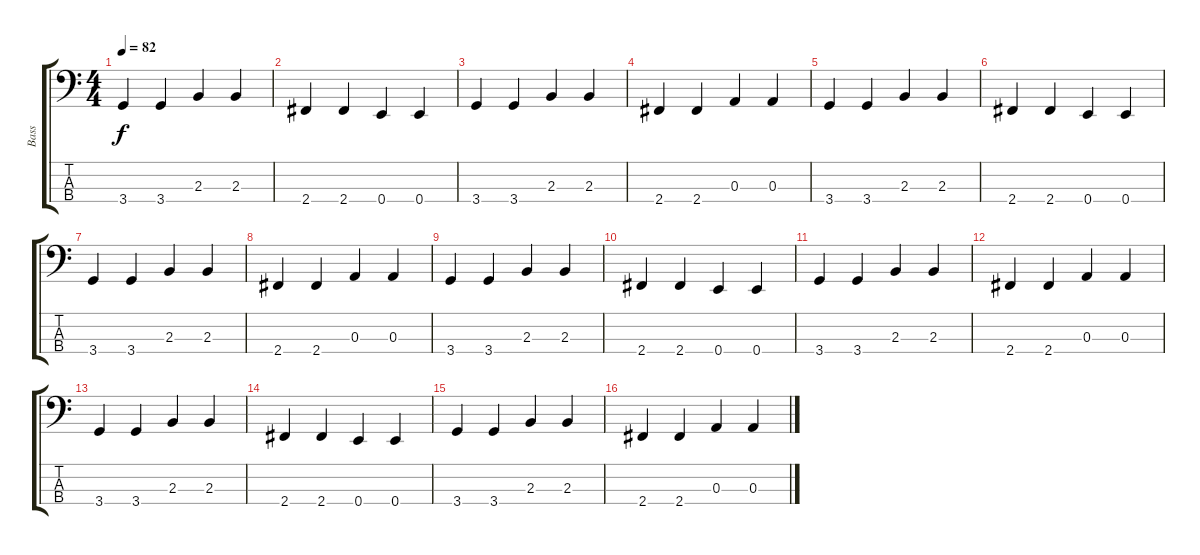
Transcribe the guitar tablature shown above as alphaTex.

\track ("Bass" "Bass") {instrument acousticbass}
\staff {score tabs}
\tuning (G2 D2 A1 E1) {hide}
\ts (4 4)
\tempo 82
\clef f4
\ks c
3.4.4{dy f instrument acousticbass} 3.4.4 2.3.4 2.3.4 |
2.4.4 2.4.4 0.4.4 0.4.4 |
3.4.4 3.4.4 2.3.4 2.3.4 |
2.4.4 2.4.4 0.3.4 0.3.4 |
3.4.4 3.4.4 2.3.4 2.3.4 |
2.4.4 2.4.4 0.4.4 0.4.4 |
3.4.4 3.4.4 2.3.4 2.3.4 |
2.4.4 2.4.4 0.3.4 0.3.4 |
3.4.4 3.4.4 2.3.4 2.3.4 |
2.4.4 2.4.4 0.4.4 0.4.4 |
3.4.4 3.4.4 2.3.4 2.3.4 |
2.4.4 2.4.4 0.3.4 0.3.4 |
3.4.4 3.4.4 2.3.4 2.3.4 |
2.4.4 2.4.4 0.4.4 0.4.4 |
3.4.4 3.4.4 2.3.4 2.3.4 |
2.4.4 2.4.4 0.3.4 0.3.4
